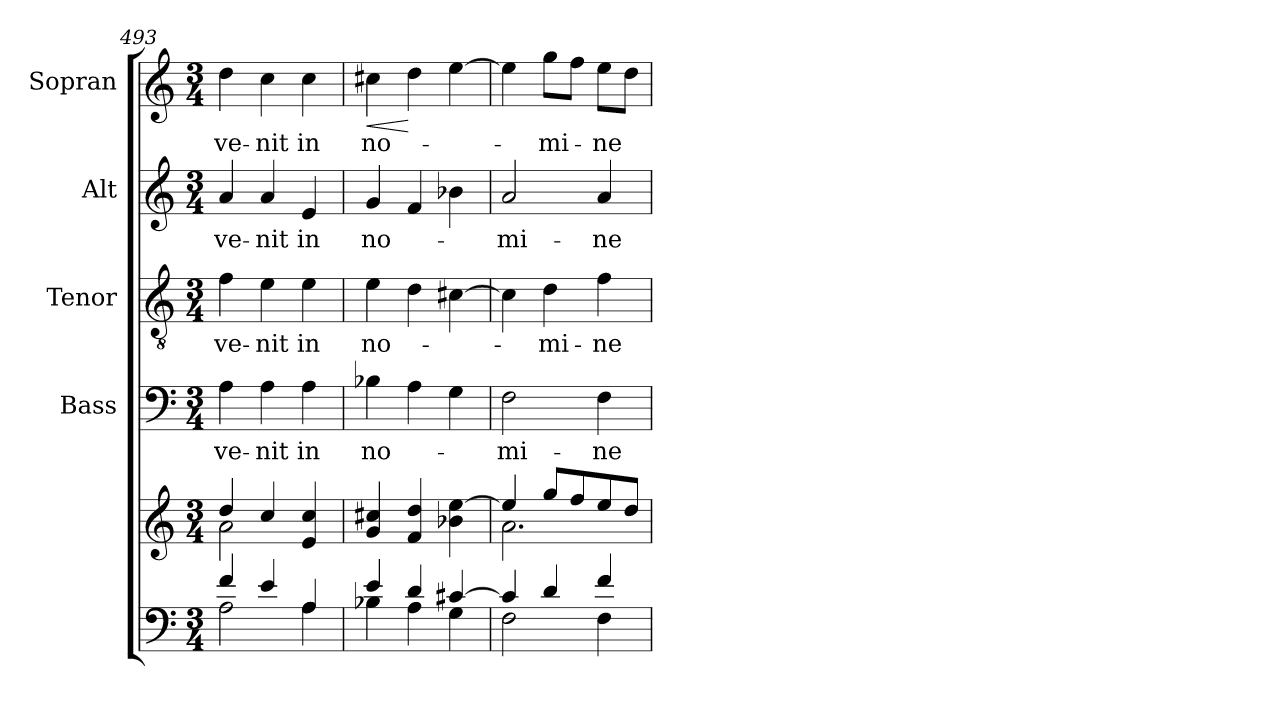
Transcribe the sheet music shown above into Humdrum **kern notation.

**kern	**kern	**kern	**text	**kern	**text	**kern	**text	**kern	**text	**dynam
*part5	*part5	*part4	*part4	*part3	*part3	*part2	*part2	*part1	*part1	*part1
*staff6	*staff5	*staff4	*staff4	*staff3	*staff3	*staff2	*staff2	*staff1	*staff1	*staff1
*	*	*I"Bass	*	*I"Tenor	*	*I"Alt	*	*I"Sopran	*	*
*	*	*I'B.	*	*I'T.	*	*I'A.	*	*I'S.	*	*
*clefF4	*clefG2	*clefF4	*	*clefGv2	*	*clefG2	*	*clefG2	*	*
*k[]	*k[]	*k[]	*	*k[]	*	*k[]	*	*k[]	*	*
*C:	*C:	*C:	*	*C:	*	*C:	*	*C:	*	*
*M3/4	*M3/4	*M3/4	*	*M3/4	*	*M3/4	*	*M3/4	*	*
=493	=493	=493	=493	=493	=493	=493	=493	=493	=493	=493
*^	*^	*	*	*	*	*	*	*	*	*
!	!	!	!	!	!LO:LY:b	!	!LO:LY:b	!	!LO:LY:b	!	!LO:LY:b	!
4f/	2A\	4dd/	2a\	4A\	ve-	4f\	ve-	4a/	ve-	4dd\	ve-	.
!	!	!	!	!	!LO:LY:b	!	!LO:LY:b	!	!LO:LY:b	!	!LO:LY:b	!
4e/	.	4cc/	.	4A\	-nit	4e\	-nit	4a/	-nit	4cc\	-nit	.
!	!	!	!	!	!LO:LY:b	!	!LO:LY:b	!	!LO:LY:b	!	!LO:LY:b	!
4A/	4A\	4e/ 4cc/	4ryy	4A\	in	4e\	in	4e/	in	4cc\	in	.
=494	=494	=494	=494	=494	=494	=494	=494	=494	=494	=494	=494	=494
!	!	!	!	!	!LO:LY:b	!	!LO:LY:b	!	!LO:LY:b	!	!LO:LY:b	!LO:HP:b
*	*	*v	*v	*	*	*	*	*	*	*	*	*
4e/	4B-X\	4g/ 4cc#X/	4B-X\	no-	4e\	no-	4g/	no-	4cc#X\	no-	<
4d/	4A\	4f/ 4dd/	4A\	.	4d\	.	4f/	.	4dd\	.	[
[>4c#X/	4G\	4b-X\ [4ee\	4G\	.	[4c#X\	.	4b-X\	.	[4ee\	.	.
=495	=495	=495	=495	=495	=495	=495	=495	=495	=495	=495	=495
*	*	*^	*	*	*	*	*	*	*	*	*
!	!	!	!	!	!LO:LY:b	!	!	!	!LO:LY:b	!	!	!
4c#/]	2F\	4ee/]	2.a\	2F\	-mi-	4c#\]	.	2a/	-mi-	4ee\]	.	.
!	!	!	!	!	!	!	!LO:LY:b	!	!	!	!LO:LY:b	!
4d/	.	8gg/L	.	.	.	4d\	-mi-	.	.	8gg\L	-mi-	.
.	.	8ff/	.	.	.	.	.	.	.	8ff\J	.	.
!	!	!	!	!	!LO:LY:b	!	!LO:LY:b	!	!LO:LY:b	!	!LO:LY:b	!
4f/	4F\	8ee/	.	4F\	-ne	4f\	-ne	4a/	-ne	8ee\L	-ne	.
.	.	8dd/J	.	.	.	.	.	.	.	8dd\J	.	.
*v	*v	*	*	*	*	*	*	*	*	*	*	*
*	*v	*v	*	*	*	*	*	*	*	*	*
=	=	=	=	=	=	=	=	=	=	=
*-	*-	*-	*-	*-	*-	*-	*-	*-	*-	*-
